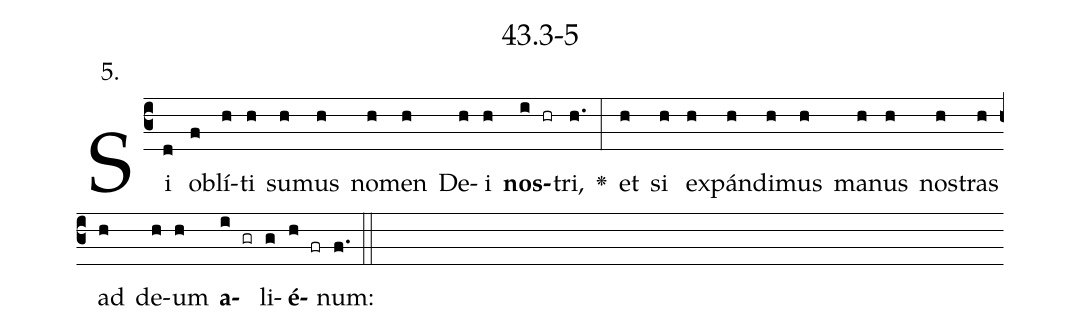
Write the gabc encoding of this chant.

name: 43.3-5;
annotation: 5.;
%%
(c3)Si(d) ob(f)lí(h)ti(h) su(h)mus(h) no(h)men(h) De(h)i(h) <b>nos</b>(i hr)tri,(h.) <v>\greheightstar</v>(:) et(h) si(h) ex(h)pán(h)di(h)mus(h) ma(h)nus(h) nos(h)tras(h) ad(h) de(h)um(h) <b>a</b>(i gr)li(g)<b>é</b>(h fr)num:(f.) (::)


%E(h) u(h) o(i) u(g) a(h) e.(f.) (::)
